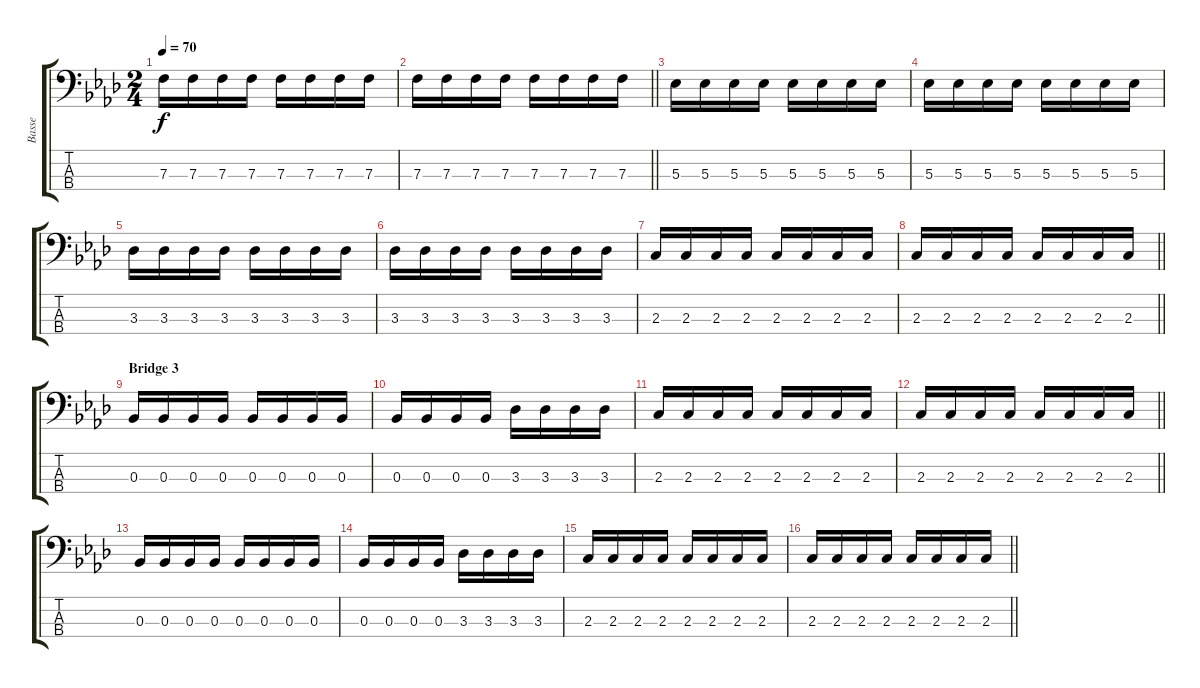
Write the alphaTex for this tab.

\track ("Basse" "Basse") {instrument electricbassfinger}
\staff {score tabs}
\tuning (Ab2 Eb2 Bb1 F1) {hide}
\ts (2 4)
\tempo 70
\clef f4
\ks fminor
7.3.16{dy f} 7.3.16 7.3.16 7.3.16 7.3.16 7.3.16 7.3.16 7.3.16 |
\barLineRight lightlight
7.3.16 7.3.16 7.3.16 7.3.16 7.3.16 7.3.16 7.3.16 7.3.16 |
5.3.16 5.3.16 5.3.16 5.3.16 5.3.16 5.3.16 5.3.16 5.3.16 |
5.3.16 5.3.16 5.3.16 5.3.16 5.3.16 5.3.16 5.3.16 5.3.16 |
3.3.16 3.3.16 3.3.16 3.3.16 3.3.16 3.3.16 3.3.16 3.3.16 |
3.3.16 3.3.16 3.3.16 3.3.16 3.3.16 3.3.16 3.3.16 3.3.16 |
2.3.16 2.3.16 2.3.16 2.3.16 2.3.16 2.3.16 2.3.16 2.3.16 |
\barLineRight lightlight
2.3.16 2.3.16 2.3.16 2.3.16 2.3.16 2.3.16 2.3.16 2.3.16 |
\section ("" "Bridge 3")
0.3.16 0.3.16 0.3.16 0.3.16 0.3.16 0.3.16 0.3.16 0.3.16 |
0.3.16 0.3.16 0.3.16 0.3.16 3.3.16 3.3.16 3.3.16 3.3.16 |
2.3.16 2.3.16 2.3.16 2.3.16 2.3.16 2.3.16 2.3.16 2.3.16 |
\barLineRight lightlight
2.3.16 2.3.16 2.3.16 2.3.16 2.3.16 2.3.16 2.3.16 2.3.16 |
0.3.16 0.3.16 0.3.16 0.3.16 0.3.16 0.3.16 0.3.16 0.3.16 |
0.3.16 0.3.16 0.3.16 0.3.16 3.3.16 3.3.16 3.3.16 3.3.16 |
2.3.16 2.3.16 2.3.16 2.3.16 2.3.16 2.3.16 2.3.16 2.3.16 |
\barLineRight lightlight
2.3.16 2.3.16 2.3.16 2.3.16 2.3.16 2.3.16 2.3.16 2.3.16
